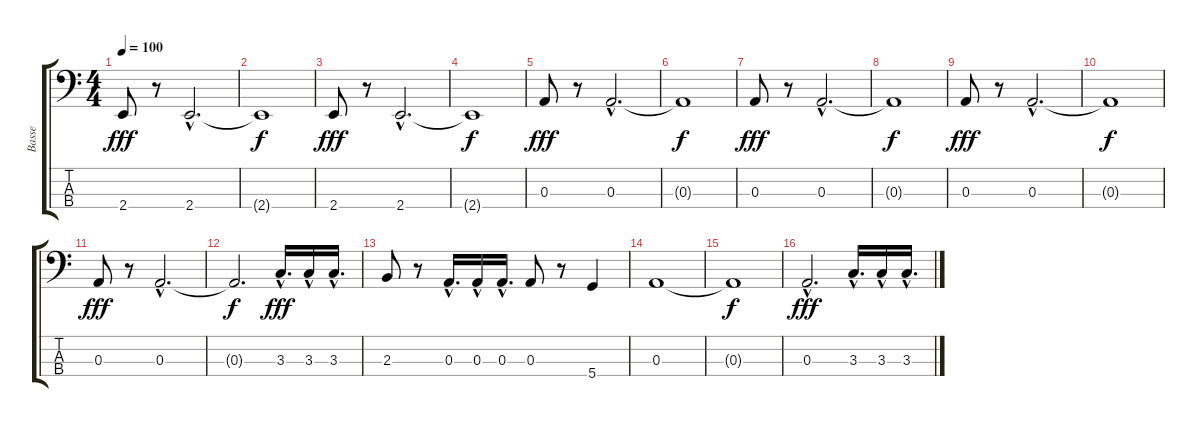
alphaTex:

\track ("Basse" "Basse") {instrument electricbassfinger}
\staff {score tabs}
\tuning (G2 D2 A1 D1) {hide}
\ts (4 4)
\tempo 100
\clef f4
\ks c
2.4.8{dy fff volume 16 balance 8 instrument electricbassfinger} r.8 2.4{hac}.2{d} |
2.4{t}.1{dy f} |
2.4.8{dy fff volume 16 balance 8 instrument electricbassfinger} r.8 2.4{hac}.2{d} |
2.4{t}.1{dy f} |
0.3.8{dy fff} r.8 0.3{hac}.2{d} |
0.3{t}.1{dy f} |
0.3.8{dy fff} r.8 0.3{hac}.2{d} |
0.3{t}.1{dy f} |
0.3.8{dy fff} r.8 0.3{hac}.2{d} |
0.3{t}.1{dy f} |
0.3.8{dy fff} r.8 0.3{hac}.2{d} |
0.3{t}.2{d dy f} 3.3{hac}.16{d dy fff} 3.3{hac}.16 3.3{hac}.16{d} |
2.3.8 r.8 0.3{hac}.16{d} 0.3{hac}.16 0.3{hac}.16{d} 0.3.8 r.8 5.4.4 |
0.3.1 |
0.3{t}.1{dy f} |
0.3{hac}.2{d dy fff} 3.3{hac}.16{d} 3.3{hac}.16 3.3{hac}.16{d}
